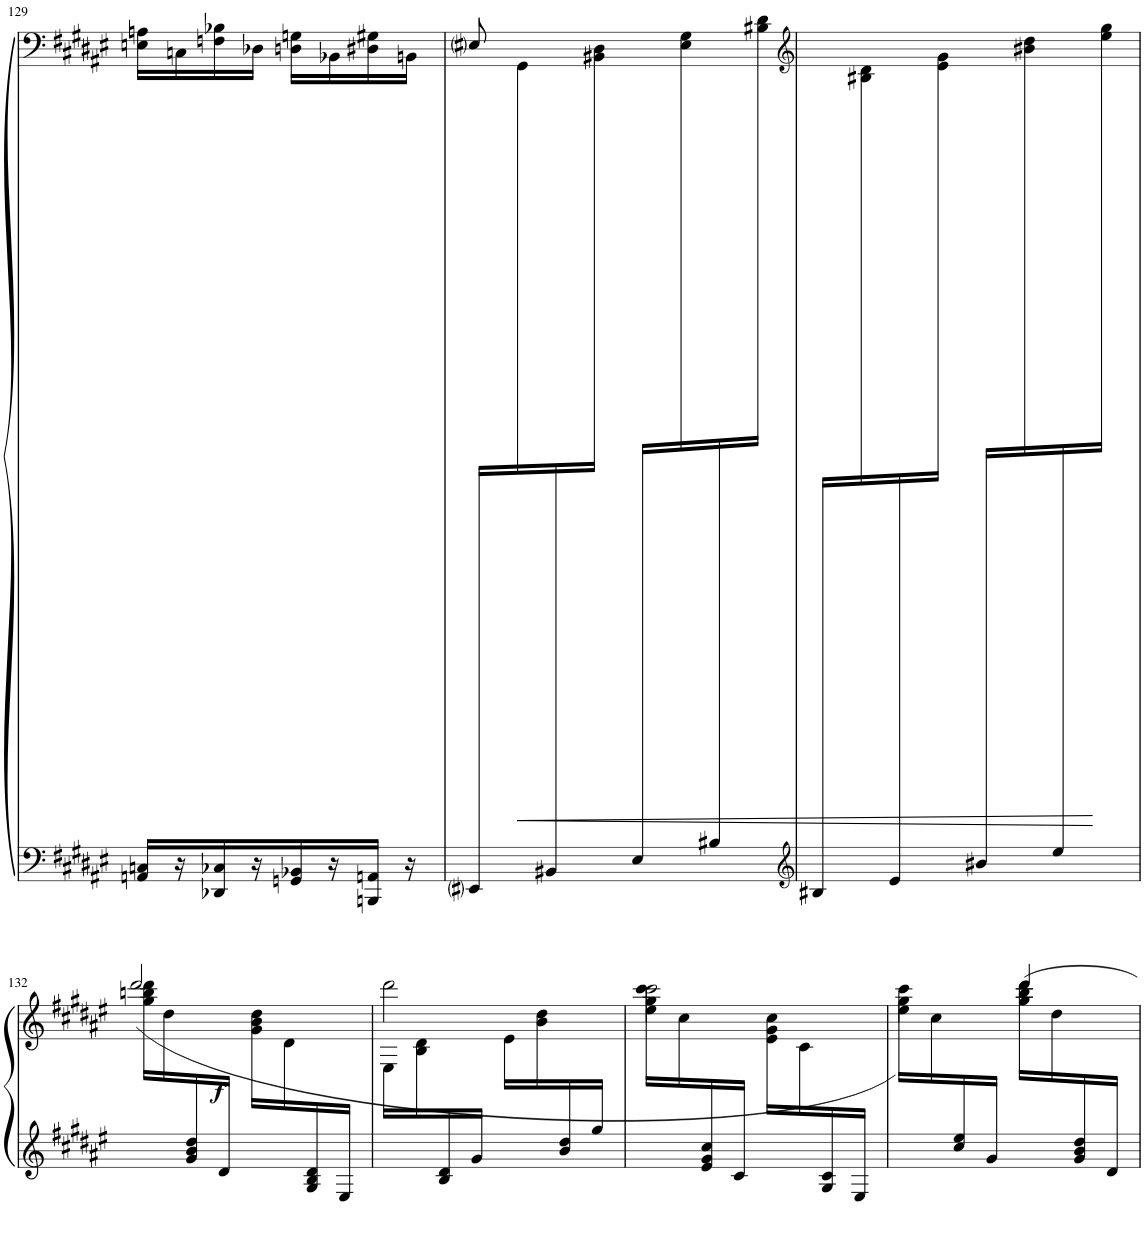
**kern	**kern	**dynam
*part1	*part1	*part1
*staff2	*staff1	*staff1/2
*I"Piano	*	*
!!LO:PB:g=z
*clefF4	*clefF4	*
*k[f#c#g#d#a#e#]	*k[f#c#g#d#a#e#]	*
*M2/4	*M2/4	*
=129	=129	=129
16AAn/ 16Cn/LL	16En\ 16An\LL	.
16r	16Cn\	.
16DD-X/ 16C-X/	16Fn\ 16B-X\	.
16r	16D-X\JJ	.
16GGn/ 16BB-X/	16Dn\ 16Gn\LL	.
16r	16BB-X\	.
16BBBn/ 16AAn/JJ	16D#X\ 16G#X\	.
16r	16BBn\JJ	.
=130	=130	=130
*^	*^	*
4ryy	16EE#i/LL	8E#i/	16ryy	.
.	16ryy	.	16GG#\	.
!	!	!	!	!LO:HP:b
.	16BB#X/	8ryy	16ryy	<
.	16ryy	.	16BB#X\ 16D#\JJ	.
16E#/LL	4ryy	16ryy	4ryy	.
16ryy	.	16E#\ 16G#\	.	.
16B#X/	.	16ryy	.	.
16ryy	.	16B#X\ 16d#\JJ	.	.
*	*	*v	*v	*
=131	=131	=131	=131
*clefG2	*	*clefG2	*
16B#X/LL	2ryy	16ryy	.
16ryy	.	16B#X\ 16d#\	.
16e#/	.	16ryy	.
16ryy	.	16e#\ 16g#\JJ	.
16b#X/LL	.	16ryy	.
16ryy	.	16b#X\ 16dd#\	.
16ee#/	.	16ryy	.
16ryy	.	16ee#\ 16gg#\JJ	[
*v	*v	*	*
!!LO:LB:g=z
=132	=132	=132
*	*^	*
*	*	*^	*
!	!	!	!	!LO:DY:b
8ryy	2ryy	(2ddd#/	16gg#\ 16bbn\ 16ddd#\LL	f
.	.	.	16dd#\	.
16g#/ 16b/ 16dd#/	.	.	8ryy	.
16d#/JJ	.	.	.	.
8ryy	.	.	16g#\ 16b\ 16dd#\LL	.
.	.	.	16d#\	.
16G#/ 16B/ 16d#/	.	.	8ryy	.
16E#/JJ	.	.	.	.
*	*	*v	*v	*
=133	=133	=133	=133
*^	*	*	*
8ryy	2ryy	16E#\LL	2ddd#\	.
.	.	16B\ 16d#\	.	.
16B/ 16d#/	.	8ryy	.	.
16g#/JJ	.	.	.	.
8ryy	.	16e#\LL	.	.
.	.	16b\ 16dd#\	.	.
16b/ 16dd#/	.	8ryy	.	.
16gg#/JJ	.	.	.	.
=134	=134	=134	=134	=134
8ryy	2ryy	16ee#\ 16gg#\ 16ccc#\LL	2ccc#\	.
.	.	16cc#\	.	.
16e#/ 16g#/ 16cc#/	.	8ryy	.	.
16c#/JJ	.	.	.	.
8ryy	.	16e#\ 16g#\ 16cc#\LL	.	.
.	.	16c#\	.	.
16G#/ 16c#/	.	8ryy	.	.
16E#/JJ	.	.	.	.
=135	=135	=135	=135	=135
*	*	*^	*^	*
4.ryy	8ryy	4ryy	4ccc#\)	16ee#\ 16gg#\LL	4ryy	.
.	.	.	.	16cc#\	.	.
.	16cc#/ 16ee#/	.	.	4.ryy	.	.
.	16g#/JJ	.	.	.	.	.
.	4ryy	16gg#\ 16bb\ 16ddd#\LL	4ryy	.	4ddd#/	.
.	.	16dd#\	.	.	.	.
16g#/ 16b/ 16dd#/	.	8ryy	.	.	.	.
16d#/JJ	.	.	.	.	.	.
*v	*v	*	*	*	*	*
*	*v	*v	*v	*v	*
=	=	=
*-	*-	*-
